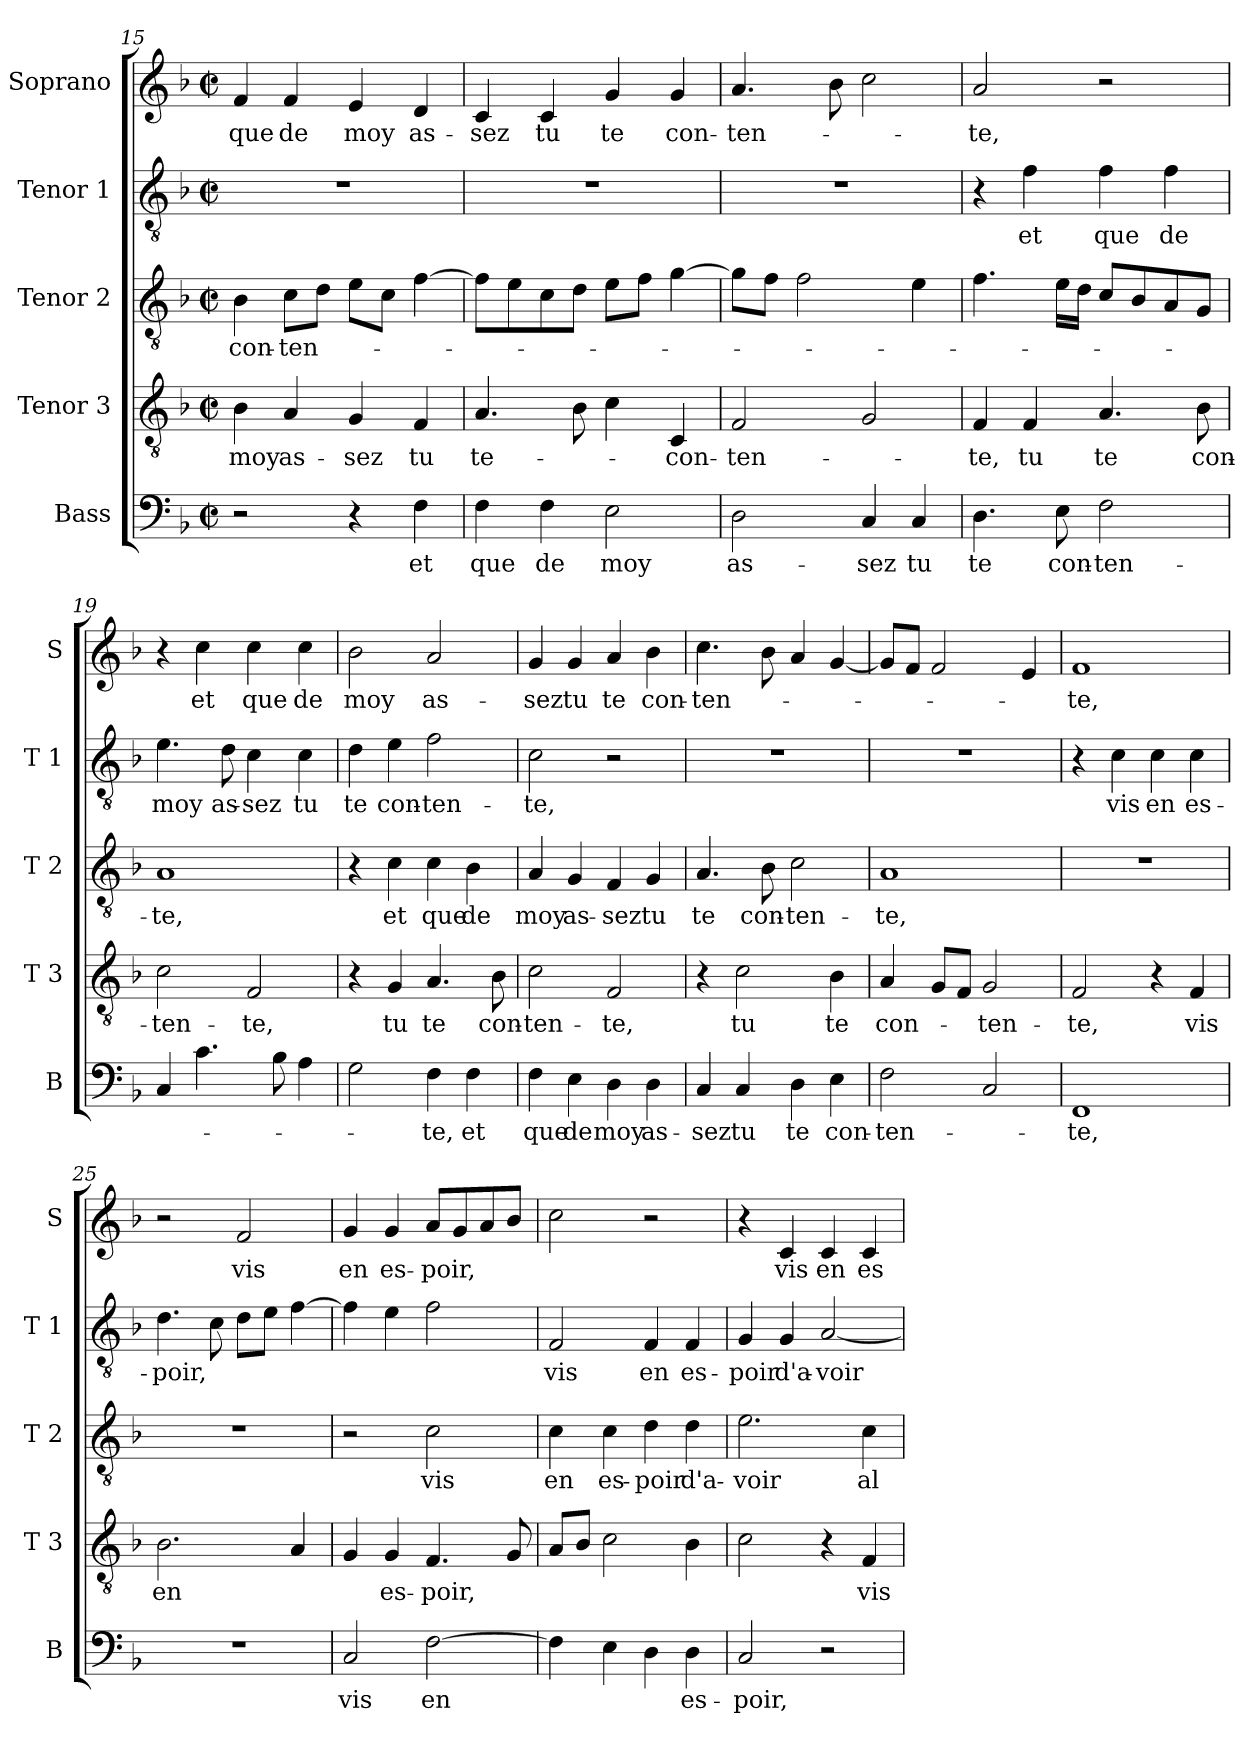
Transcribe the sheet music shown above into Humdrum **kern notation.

**kern	**text	**kern	**text	**kern	**text	**kern	**text	**kern	**text
*part5	*part5	*part4	*part4	*part3	*part3	*part2	*part2	*part1	*part1
*staff5	*staff5	*staff4	*staff4	*staff3	*staff3	*staff2	*staff2	*staff1	*staff1
*I"Bass	*	*I"Tenor 3	*	*I"Tenor 2	*	*I"Tenor 1	*	*I"Soprano	*
*I'B	*	*I'T 3	*	*I'T 2	*	*I'T 1	*	*I'S	*
*clefF4	*	*clefGv2	*	*clefGv2	*	*clefGv2	*	*clefG2	*
*k[b-]	*	*k[b-]	*	*k[b-]	*	*k[b-]	*	*k[b-]	*
*F:	*	*F:	*	*F:	*	*F:	*	*F:	*
*M2/2	*	*M2/2	*	*M2/2	*	*M2/2	*	*M2/2	*
*met(c|)	*	*met(c|)	*	*met(c|)	*	*met(c|)	*	*met(c|)	*
=15	=15	=15	=15	=15	=15	=15	=15	=15	=15
2r	.	4B-\	moy	4B-\	con-	1r	.	4f/	que
.	.	4A/	as-	8c\L	-ten-	.	.	4f/	de
.	.	.	.	8d\J	.	.	.	.	.
4r	.	4G/	-sez	8e\L	.	.	.	4e/	moy
.	.	.	.	8c\J	.	.	.	.	.
4F\	et	4F/	tu	[4f\	.	.	.	4d/	as-
=16	=16	=16	=16	=16	=16	=16	=16	=16	=16
4F\	que	4.A/	te-	8f\L]	.	1r	.	4c/	-sez
.	.	.	.	8e\	.	.	.	.	.
4F\	de	.	.	8c\	.	.	.	4c/	tu
.	.	8B-\	.	8d\J	.	.	.	.	.
2E\	moy	4c\	.	8e\L	.	.	.	4g/	te
.	.	.	.	8f\J	.	.	.	.	.
.	.	4C/	-con-	[4g\	.	.	.	4g/	con-
=17	=17	=17	=17	=17	=17	=17	=17	=17	=17
2D\	as-	2F/	-ten-	8g\L]	.	1r	.	4.a/	-ten-
.	.	.	.	8f\J	.	.	.	.	.
.	.	.	.	2f\	.	.	.	.	.
.	.	.	.	.	.	.	.	8b-\	.
4C/	-sez	2G/	.	.	.	.	.	2cc\	.
4C/	tu	.	.	4e\	.	.	.	.	.
=18	=18	=18	=18	=18	=18	=18	=18	=18	=18
4.D\	te	4F/	-te,	4.f\	.	4r	.	2a/	-te,
.	.	4F/	tu	.	.	4f\	et	.	.
8E\	con-	.	.	16e\LL	.	.	.	.	.
.	.	.	.	16d\JJ	.	.	.	.	.
2F\	-ten-	4.A/	te	8c/L	.	4f\	que	2r	.
.	.	.	.	8B-/	.	.	.	.	.
.	.	.	.	8A/	.	4f\	de	.	.
.	.	8B-\	con-	8G/J	.	.	.	.	.
!!LO:LB:g=z
=19	=19	=19	=19	=19	=19	=19	=19	=19	=19
4C/	.	2c\	-ten-	1A	-te,	4.e\	moy	4r	.
4.c\	.	.	.	.	.	.	.	4cc\	et
.	.	.	.	.	.	8d\	as-	.	.
.	.	2F/	-te,	.	.	4c\	-sez	4cc\	que
8B-\	.	.	.	.	.	.	.	.	.
4A\	.	.	.	.	.	4c\	tu	4cc\	de
=20	=20	=20	=20	=20	=20	=20	=20	=20	=20
2G\	.	4r	.	4r	.	4d\	te	2b-\	moy
.	.	4G/	tu	4c\	et	4e\	con-	.	.
4F\	-te,	4.A/	te	4c\	que	2f\	-ten-	2a/	as-
4F\	et	.	.	4B-\	de	.	.	.	.
.	.	8B-\	con-	.	.	.	.	.	.
=21	=21	=21	=21	=21	=21	=21	=21	=21	=21
4F\	que	2c\	-ten-	4A/	moy	2c\	-te,	4g/	-sez
4E\	de	.	.	4G/	as-	.	.	4g/	tu
4D\	moy	2F/	-te,	4F/	-sez	2r	.	4a/	te
4D\	as-	.	.	4G/	tu	.	.	4b-\	con-
=22	=22	=22	=22	=22	=22	=22	=22	=22	=22
4C/	-sez	4r	.	4.A/	te	1r	.	4.cc\	-ten-
4C/	tu	2c\	tu	.	.	.	.	.	.
.	.	.	.	8B-\	con-	.	.	8b-\	.
4D\	te	.	.	2c\	-ten-	.	.	4a/	.
4E\	con-	4B-\	te	.	.	.	.	[4g/	.
=23	=23	=23	=23	=23	=23	=23	=23	=23	=23
2F\	-ten-	4A/	con-	1A	-te,	1r	.	8g/L]	.
.	.	.	.	.	.	.	.	8f/J	.
.	.	8G/L	.	.	.	.	.	2f/	.
.	.	8F/J	.	.	.	.	.	.	.
2C/	.	2G/	-ten-	.	.	.	.	.	.
.	.	.	.	.	.	.	.	4e/	.
=24	=24	=24	=24	=24	=24	=24	=24	=24	=24
1FF	-te,	2F/	-te,	1r	.	4r	.	1f	-te,
.	.	.	.	.	.	4c\	vis	.	.
.	.	4r	.	.	.	4c\	en	.	.
.	.	4F/	vis	.	.	4c\	es-	.	.
!!LO:LB:g=z
=25	=25	=25	=25	=25	=25	=25	=25	=25	=25
1r	.	2.B-\	en	1r	.	4.d\	-poir,	2r	.
.	.	.	.	.	.	8c\	.	.	.
.	.	.	.	.	.	8d\L	.	2f/	vis
.	.	.	.	.	.	8e\J	.	.	.
.	.	4A/	.	.	.	[4f\	.	.	.
=26	=26	=26	=26	=26	=26	=26	=26	=26	=26
2C/	vis	4G/	.	2r	.	4f\]	.	4g/	en
.	.	4G/	es-	.	.	4e\	.	4g/	es-
[2F\	en	4.F/	-poir,	2c\	vis	2f\	.	8a/L	-poir,
.	.	.	.	.	.	.	.	8g/	.
.	.	.	.	.	.	.	.	8a/	.
.	.	8G/	.	.	.	.	.	8b-/J	.
=27	=27	=27	=27	=27	=27	=27	=27	=27	=27
4F\]	.	8A/L	.	4c\	en	2F/	vis	2cc\	.
.	.	8B-/J	.	.	.	.	.	.	.
4E\	.	2c\	.	4c\	es-	.	.	.	.
4D\	.	.	.	4d\	-poir	4F/	en	2r	.
4D\	es-	4B-\	.	4d\	d'a-	4F/	es-	.	.
=28	=28	=28	=28	=28	=28	=28	=28	=28	=28
2C/	-poir,	2c\	.	2.e\	-voir	4G/	-poir	4r	.
.	.	.	.	.	.	4G/	d'a-	4c/	vis
2r	.	4r	.	.	.	[2A/	-voir	4c/	en
.	.	4F/	vis	4c\	al-	.	.	4c/	es-
=	=	=	=	=	=	=	=	=	=
*-	*-	*-	*-	*-	*-	*-	*-	*-	*-
